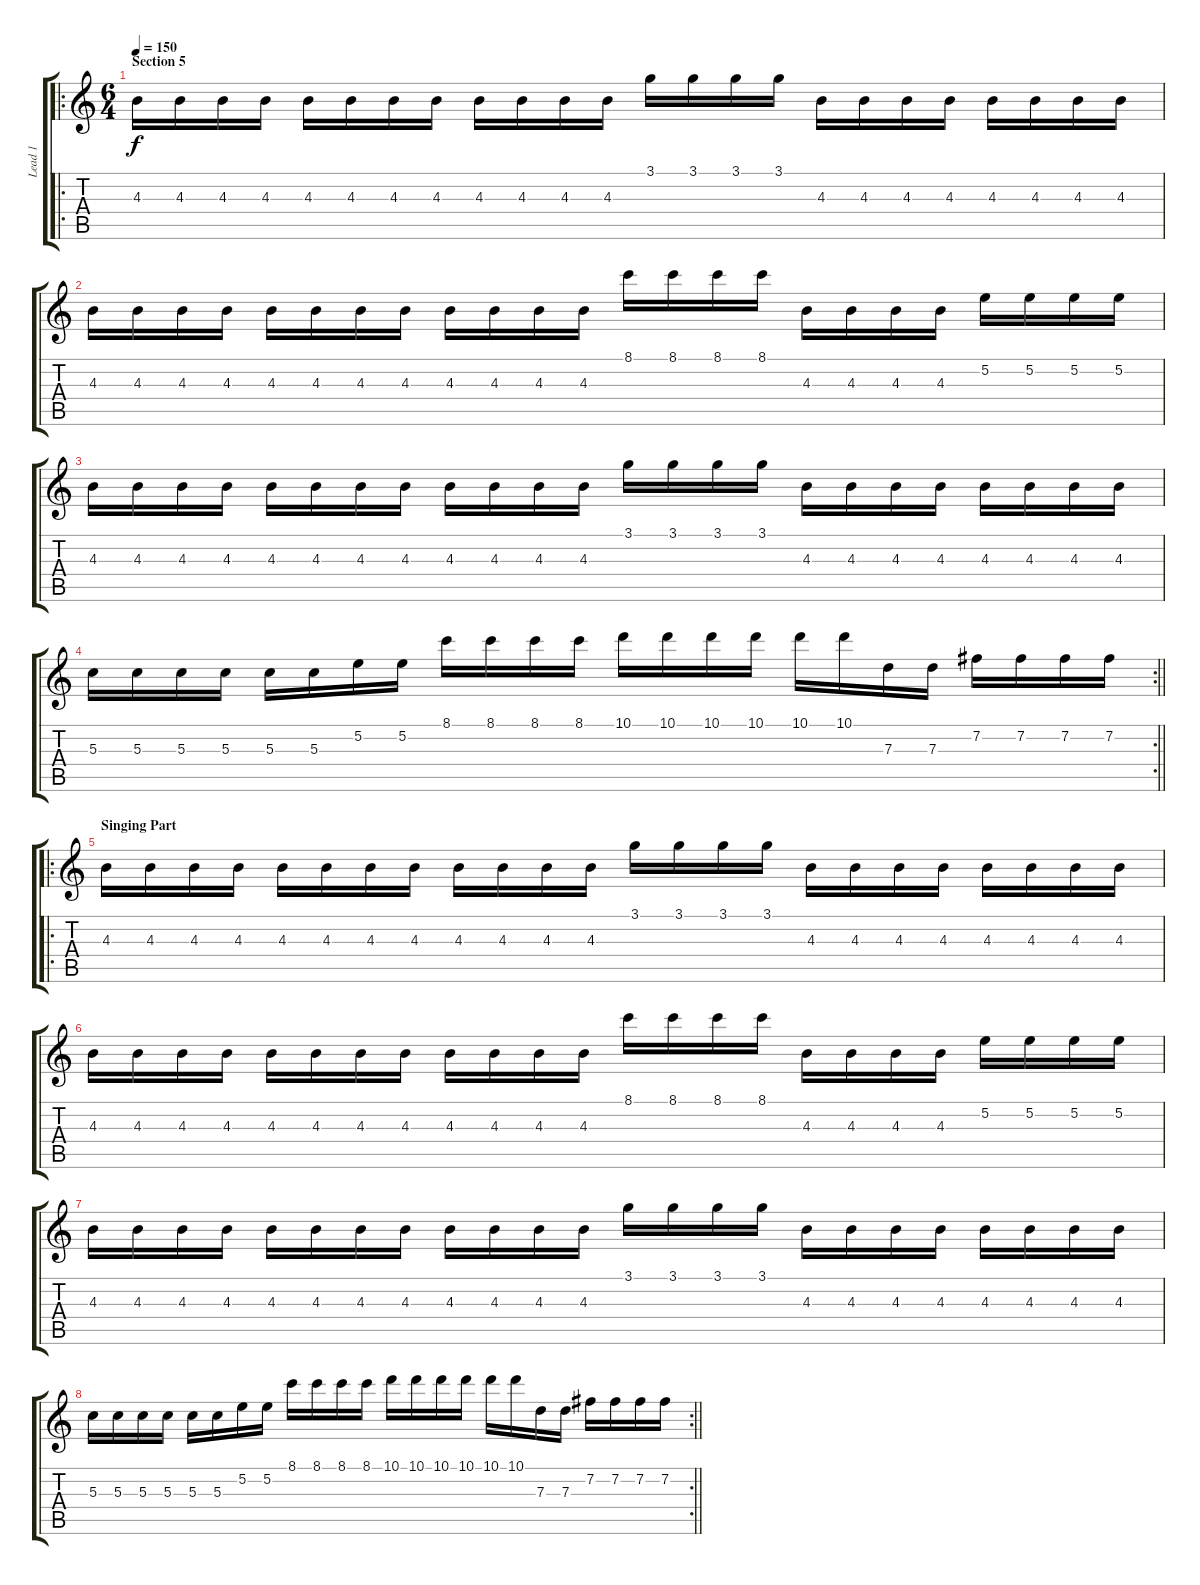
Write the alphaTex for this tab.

\track ("Lead 1" "Lead 1") {instrument overdrivenguitar}
\staff {score tabs}
\tuning (E4 B3 G3 D3 A2 E2) {hide}
\ro
\ts (6 4)
\section ("" "Section 5")
\tempo 150
\clef g2
\ks c
4.3.16{dy f} 4.3.16 4.3.16 4.3.16 4.3.16 4.3.16 4.3.16 4.3.16 4.3.16 4.3.16 4.3.16 4.3.16 3.1.16 3.1.16 3.1.16 3.1.16 4.3.16 4.3.16 4.3.16 4.3.16 4.3.16 4.3.16 4.3.16 4.3.16 |
4.3.16 4.3.16 4.3.16 4.3.16 4.3.16 4.3.16 4.3.16 4.3.16 4.3.16 4.3.16 4.3.16 4.3.16 8.1.16 8.1.16 8.1.16 8.1.16 4.3.16 4.3.16 4.3.16 4.3.16 5.2.16 5.2.16 5.2.16 5.2.16 |
4.3.16 4.3.16 4.3.16 4.3.16 4.3.16 4.3.16 4.3.16 4.3.16 4.3.16 4.3.16 4.3.16 4.3.16 3.1.16 3.1.16 3.1.16 3.1.16 4.3.16 4.3.16 4.3.16 4.3.16 4.3.16 4.3.16 4.3.16 4.3.16 |
\rc 2
\barLineRight lightlight
5.3.16 5.3.16 5.3.16 5.3.16 5.3.16 5.3.16 5.2.16 5.2.16 8.1.16 8.1.16 8.1.16 8.1.16 10.1.16 10.1.16 10.1.16 10.1.16 10.1.16 10.1.16 7.3.16 7.3.16 7.2.16 7.2.16 7.2.16 7.2.16 |
\ro
\section ("" "Singing Part")
4.3.16 4.3.16 4.3.16 4.3.16 4.3.16 4.3.16 4.3.16 4.3.16 4.3.16 4.3.16 4.3.16 4.3.16 3.1.16 3.1.16 3.1.16 3.1.16 4.3.16 4.3.16 4.3.16 4.3.16 4.3.16 4.3.16 4.3.16 4.3.16 |
4.3.16 4.3.16 4.3.16 4.3.16 4.3.16 4.3.16 4.3.16 4.3.16 4.3.16 4.3.16 4.3.16 4.3.16 8.1.16 8.1.16 8.1.16 8.1.16 4.3.16 4.3.16 4.3.16 4.3.16 5.2.16 5.2.16 5.2.16 5.2.16 |
4.3.16 4.3.16 4.3.16 4.3.16 4.3.16 4.3.16 4.3.16 4.3.16 4.3.16 4.3.16 4.3.16 4.3.16 3.1.16 3.1.16 3.1.16 3.1.16 4.3.16 4.3.16 4.3.16 4.3.16 4.3.16 4.3.16 4.3.16 4.3.16 |
\rc 2
\barLineRight lightlight
5.3.16 5.3.16 5.3.16 5.3.16 5.3.16 5.3.16 5.2.16 5.2.16 8.1.16 8.1.16 8.1.16 8.1.16 10.1.16 10.1.16 10.1.16 10.1.16 10.1.16 10.1.16 7.3.16 7.3.16 7.2.16 7.2.16 7.2.16 7.2.16
